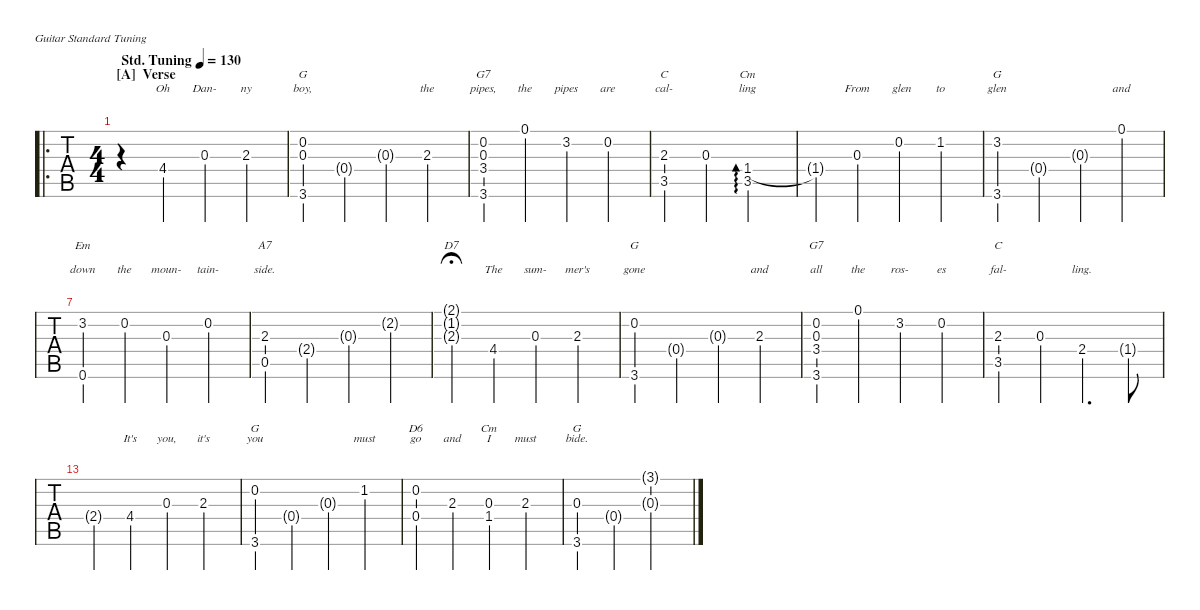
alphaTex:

\defaultSystemsLayout 4
\hideDynamics
\bracketExtendMode groupsimilarinstruments
\singleTrackTrackNamePolicy hidden
\otherSystemsTrackNameOrientation horizontal
\extendBarLines
\defaultBarNumberDisplay FirstOfSystem
\track ("Nylon Guitar" "n.guit.") {instrument acousticguitarnylon}
\staff {tabs}
\tuning (E4 B3 G3 D3 A2 E2)
\chord ("G" 3 0 0 0 2 3) {showdiagram false showfingering false}
\chord ("G7" 1 0 0 0 2 3) {showdiagram false showfingering false}
\chord ("C" 0 1 0 2 3 x) {showdiagram false showfingering false}
\chord ("Cm" x x x 1 3 x) {showdiagram false showfingering false}
\chord ("Em" 0 0 0 2 2 0) {showdiagram false showfingering false}
\chord ("A7" 0 1 2 2 0 x) {showdiagram false showfingering false}
\chord ("D7" 2 1 2 0 x x) {showdiagram false showfingering false}
\chord ("D6" 2 0 2 0 x x) {showdiagram false showfingering false}
\chord ("Cm" x x 0 1 x x) {showdiagram false showfingering false}
\ro
\ts (4 4)
\section ("A" " Verse")
\ac
\tempo (130 "Std. Tuning")
\clef g2
\scale
0.915929
\ks g
r.4{dy mf instrument acousticguitarnylon} 4.4{lf 4 acc #}.4{lyrics (0 "Oh") lyrics (1 "") lyrics (2 "") lyrics (3 "") lyrics (4 "")} 0.3{acc forcenatural}.4{lyrics (0 "Dan-") lyrics (1 "") lyrics (2 "") lyrics (3 "") lyrics (4 "")} 2.3{acc forcenatural}.4{lyrics (0 "ny") lyrics (1 "") lyrics (2 "") lyrics (3 "") lyrics (4 "")} |
\scale
0.965708 (3.6{lf 3 acc forcenatural} 0.2{acc forcenatural} 0.3{acc forcenatural}).4{ch "G" lyrics (0 "boy,") lyrics (1 "") lyrics (2 "") lyrics (3 "") lyrics (4 "")} 0.4{g acc forcenatural}.4 0.3{g acc forcenatural}.4 2.3{lf 2 acc forcenatural}.4{lyrics (0 "the") lyrics (1 "") lyrics (2 "") lyrics (3 "") lyrics (4 "")} |
\scale
0.92349 (3.6{acc forcenatural} 3.4{acc forcenatural} 0.2{acc forcenatural} 0.3{acc forcenatural}).4{ch "G7" lyrics (0 "pipes,") lyrics (1 "") lyrics (2 "") lyrics (3 "") lyrics (4 "")} 0.1{acc forcenatural}.4{lyrics (0 "the") lyrics (1 "") lyrics (2 "") lyrics (3 "") lyrics (4 "")} 3.2{acc forcenatural}.4{lyrics (0 "pipes") lyrics (1 "") lyrics (2 "") lyrics (3 "") lyrics (4 "")} 0.2{acc forcenatural}.4{lyrics (0 "are") lyrics (1 "") lyrics (2 "") lyrics (3 "") lyrics (4 "")} |
\scale
0.999836 (2.3{acc forcenatural} 3.5{acc forcenatural}).4{ch "C" lyrics (0 "cal-") lyrics (1 "") lyrics (2 "") lyrics (3 "") lyrics (4 "")} 0.3{acc forcenatural}.4 (1.4{acc #} 3.5{acc forcenatural}).2{ad 0 ch "Cm" lyrics (0 "ling") lyrics (1 "") lyrics (2 "") lyrics (3 "") lyrics (4 "")} |
\scale
1.19504 1.4{t acc #}.4 0.3{acc forcenatural}.4{lyrics (0 "From") lyrics (1 "") lyrics (2 "") lyrics (3 "") lyrics (4 "")} 0.2{acc forcenatural}.4{lyrics (0 "  glen") lyrics (1 "") lyrics (2 "") lyrics (3 "") lyrics (4 "")} 1.2{acc forcenatural}.4{lyrics (0 "to") lyrics (1 "") lyrics (2 "") lyrics (3 "") lyrics (4 "")} |
(3.6{acc forcenatural} 3.2{acc forcenatural}).4{ch "G" lyrics (0 "glen") lyrics (1 "") lyrics (2 "") lyrics (3 "") lyrics (4 "")} 0.4{g acc forcenatural}.4 0.3{g acc forcenatural}.4 0.1{acc forcenatural}.4{lyrics (0 "and") lyrics (1 "") lyrics (2 "") lyrics (3 "") lyrics (4 "")} |
(3.2{acc forcenatural} 0.6{acc forcenatural}).4{ch "Em" lyrics (0 "down") lyrics (1 "") lyrics (2 "") lyrics (3 "") lyrics (4 "")} 0.2{acc forcenatural}.4{lyrics (0 "the") lyrics (1 "") lyrics (2 "") lyrics (3 "") lyrics (4 "")} 0.3{acc forcenatural}.4{lyrics (0 "moun-") lyrics (1 "") lyrics (2 "") lyrics (3 "") lyrics (4 "")} 0.2{acc forcenatural}.4{lyrics (0 "tain-") lyrics (1 "") lyrics (2 "") lyrics (3 "") lyrics (4 "")} |
(2.3{acc forcenatural} 0.5{acc forcenatural}).4{ch "A7" lyrics (0 "side.") lyrics (1 "") lyrics (2 "") lyrics (3 "") lyrics (4 "")} 2.4{g acc forcenatural}.4 0.3{g acc forcenatural}.4 2.2{g acc #}.4 |
(2.1{g acc #} 1.2{g acc forcenatural} 2.3{g acc forcenatural}).4{ch "D7" fermata (medium 0.76)} 4.4{acc #}.4{lyrics (0 "The") lyrics (1 "") lyrics (2 "") lyrics (3 "") lyrics (4 "")} 0.3{acc forcenatural}.4{lyrics (0 "sum-") lyrics (1 "") lyrics (2 "") lyrics (3 "") lyrics (4 "")} 2.3{acc forcenatural}.4{lyrics (0 "mer's") lyrics (1 "") lyrics (2 "") lyrics (3 "") lyrics (4 "")} |
(3.6{acc forcenatural} 0.2{acc forcenatural}).4{ch "G" lyrics (0 "gone") lyrics (1 "") lyrics (2 "") lyrics (3 "") lyrics (4 "")} 0.4{g acc forcenatural}.4 0.3{g acc forcenatural}.4 2.3{acc forcenatural}.4{lyrics (0 "and") lyrics (1 "") lyrics (2 "") lyrics (3 "") lyrics (4 "")} |
(3.6{acc forcenatural} 3.4{acc forcenatural} 0.2{acc forcenatural} 0.3{acc forcenatural}).4{ch "G7" lyrics (0 "all") lyrics (1 "") lyrics (2 "") lyrics (3 "") lyrics (4 "")} 0.1{acc forcenatural}.4{lyrics (0 "the") lyrics (1 "") lyrics (2 "") lyrics (3 "") lyrics (4 "")} 3.2{acc forcenatural}.4{lyrics (0 "ros-") lyrics (1 "") lyrics (2 "") lyrics (3 "") lyrics (4 "")} 0.2{acc forcenatural}.4{lyrics (0 "es") lyrics (1 "") lyrics (2 "") lyrics (3 "") lyrics (4 "")} |
(2.3{acc forcenatural} 3.5{acc forcenatural}).4{ch "C" lyrics (0 "fal-") lyrics (1 "") lyrics (2 "") lyrics (3 "") lyrics (4 "")} 0.3{acc forcenatural}.4 2.4{acc forcenatural}.4{d lyrics (0 "ling.") lyrics (1 "") lyrics (2 "") lyrics (3 "") lyrics (4 "")} 1.4{g acc #}.8 |
2.4{g acc forcenatural}.4 4.4{acc #}.4{lyrics (0 "It's") lyrics (1 "") lyrics (2 "") lyrics (3 "") lyrics (4 "")} 0.3{acc forcenatural}.4{lyrics (0 "you,") lyrics (1 "") lyrics (2 "") lyrics (3 "") lyrics (4 "")} 2.3{acc forcenatural}.4{lyrics (0 "it's") lyrics (1 "") lyrics (2 "") lyrics (3 "") lyrics (4 "")} |
(3.6{acc forcenatural} 0.2{acc forcenatural}).4{ch "G" lyrics (0 "you") lyrics (1 "") lyrics (2 "") lyrics (3 "") lyrics (4 "")} 0.4{g acc forcenatural}.4 0.3{g acc forcenatural}.4 1.2{acc forcenatural}.4{lyrics (0 "must") lyrics (1 "") lyrics (2 "") lyrics (3 "") lyrics (4 "")} |
(0.2{acc forcenatural} 0.4{acc forcenatural}).4{ch "D6" lyrics (0 "go") lyrics (1 "") lyrics (2 "") lyrics (3 "") lyrics (4 "")} 2.3{acc forcenatural}.4{lyrics (0 "and") lyrics (1 "") lyrics (2 "") lyrics (3 "") lyrics (4 "")} (0.3{acc forcenatural} 1.4{acc #}).4{ch "Cm" lyrics (0 "I") lyrics (1 "") lyrics (2 "") lyrics (3 "") lyrics (4 "")} 2.3{acc forcenatural}.4{lyrics (0 "must") lyrics (1 "") lyrics (2 "") lyrics (3 "") lyrics (4 "")} |
(3.6{acc forcenatural} 0.3{acc forcenatural}).4{ch "G" lyrics (0 "bide.") lyrics (1 "") lyrics (2 "") lyrics (3 "") lyrics (4 "")} 0.4{g acc forcenatural}.4 (0.3{g acc forcenatural} 3.1{g acc forcenatural}).2
